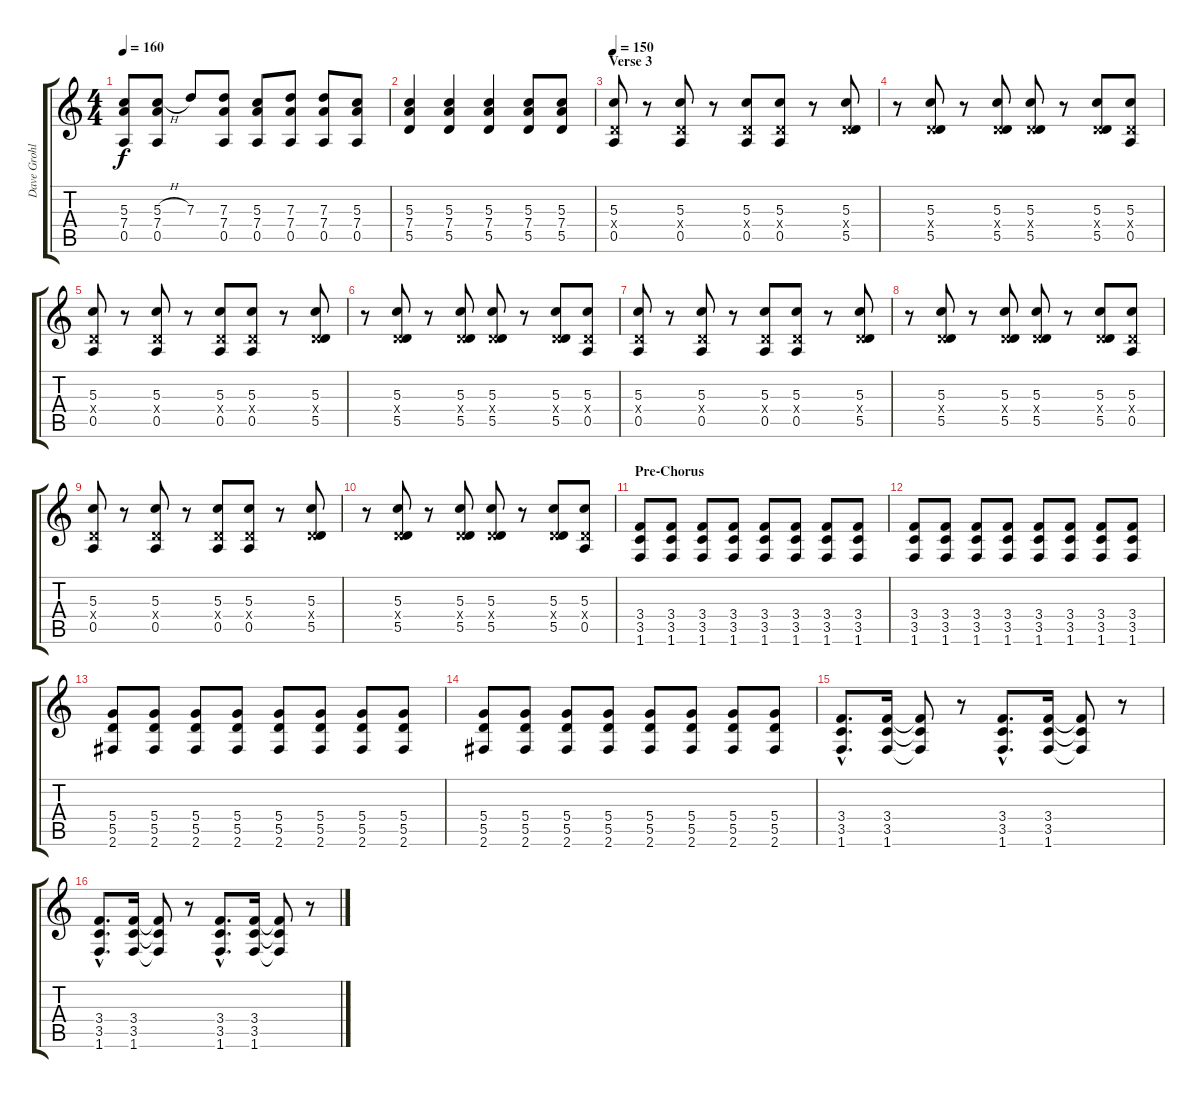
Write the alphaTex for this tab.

\track ("Dave Grohl" "Dave Grohl") {instrument distortionguitar}
\staff {score tabs}
\tuning (E4 B3 G3 D3 A2 E2) {hide}
\ts (4 4)
\tempo 160
\clef g2
\ks c
(5.3 7.4 0.5).8{dy f} (5.3{h} 7.4 0.5).8 7.3.8 (7.3 7.4 0.5).8 (5.3 7.4 0.5).8 (7.3 7.4 0.5).8 (7.3 7.4 0.5).8 (5.3 7.4 0.5).8 |
(5.3 7.4 5.5).4 (5.3 7.4 5.5).4 (5.3 7.4 5.5).4 (5.3 7.4 5.5).8 (5.3 7.4 5.5).8 |
\section ("" "Verse 3")
\tempo 150
(5.3 0.4{x} 0.5).8 r.8 (5.3 0.4{x} 0.5).8 r.8 (5.3 0.4{x} 0.5).8 (5.3 0.4{x} 0.5).8 r.8 (5.3 0.4{x} 5.5).8 |
r.8 (5.3 0.4{x} 5.5).8 r.8 (5.3 0.4{x} 5.5).8 (5.3 0.4{x} 5.5).8 r.8 (5.3 0.4{x} 5.5).8 (5.3 0.4{x} 0.5).8 |
(5.3 0.4{x} 0.5).8 r.8 (5.3 0.4{x} 0.5).8 r.8 (5.3 0.4{x} 0.5).8 (5.3 0.4{x} 0.5).8 r.8 (5.3 0.4{x} 5.5).8 |
r.8 (5.3 0.4{x} 5.5).8 r.8 (5.3 0.4{x} 5.5).8 (5.3 0.4{x} 5.5).8 r.8 (5.3 0.4{x} 5.5).8 (5.3 0.4{x} 0.5).8 |
(5.3 0.4{x} 0.5).8 r.8 (5.3 0.4{x} 0.5).8 r.8 (5.3 0.4{x} 0.5).8 (5.3 0.4{x} 0.5).8 r.8 (5.3 0.4{x} 5.5).8 |
r.8 (5.3 0.4{x} 5.5).8 r.8 (5.3 0.4{x} 5.5).8 (5.3 0.4{x} 5.5).8 r.8 (5.3 0.4{x} 5.5).8 (5.3 0.4{x} 0.5).8 |
(5.3 0.4{x} 0.5).8 r.8 (5.3 0.4{x} 0.5).8 r.8 (5.3 0.4{x} 0.5).8 (5.3 0.4{x} 0.5).8 r.8 (5.3 0.4{x} 5.5).8 |
r.8 (5.3 0.4{x} 5.5).8 r.8 (5.3 0.4{x} 5.5).8 (5.3 0.4{x} 5.5).8 r.8 (5.3 0.4{x} 5.5).8 (5.3 0.4{x} 0.5).8 |
\section ("" "Pre-Chorus")
(3.4 3.5 1.6).8 (3.4 3.5 1.6).8 (3.4 3.5 1.6).8 (3.4 3.5 1.6).8 (3.4 3.5 1.6).8 (3.4 3.5 1.6).8 (3.4 3.5 1.6).8 (3.4 3.5 1.6).8 |
(3.4 3.5 1.6).8 (3.4 3.5 1.6).8 (3.4 3.5 1.6).8 (3.4 3.5 1.6).8 (3.4 3.5 1.6).8 (3.4 3.5 1.6).8 (3.4 3.5 1.6).8 (3.4 3.5 1.6).8 |
(5.4 5.5 2.6).8 (5.4 5.5 2.6).8 (5.4 5.5 2.6).8 (5.4 5.5 2.6).8 (5.4 5.5 2.6).8 (5.4 5.5 2.6).8 (5.4 5.5 2.6).8 (5.4 5.5 2.6).8 |
(5.4 5.5 2.6).8 (5.4 5.5 2.6).8 (5.4 5.5 2.6).8 (5.4 5.5 2.6).8 (5.4 5.5 2.6).8 (5.4 5.5 2.6).8 (5.4 5.5 2.6).8 (5.4 5.5 2.6).8 |
(3.4{hac} 3.5{hac} 1.6{hac}).8{d} (3.4 3.5 1.6).16 (3.4{t} 3.5{t} 1.6{t}).8 r.8 (3.4{hac} 3.5{hac} 1.6{hac}).8{d} (3.4 3.5 1.6).16 (3.4{t} 3.5{t} 1.6{t}).8 r.8 |
(3.4{hac} 3.5{hac} 1.6{hac}).8{d} (3.4 3.5 1.6).16 (3.4{t} 3.5{t} 1.6{t}).8 r.8 (3.4{hac} 3.5{hac} 1.6{hac}).8{d} (3.4 3.5 1.6).16 (3.4{t} 3.5{t} 1.6{t}).8 r.8
